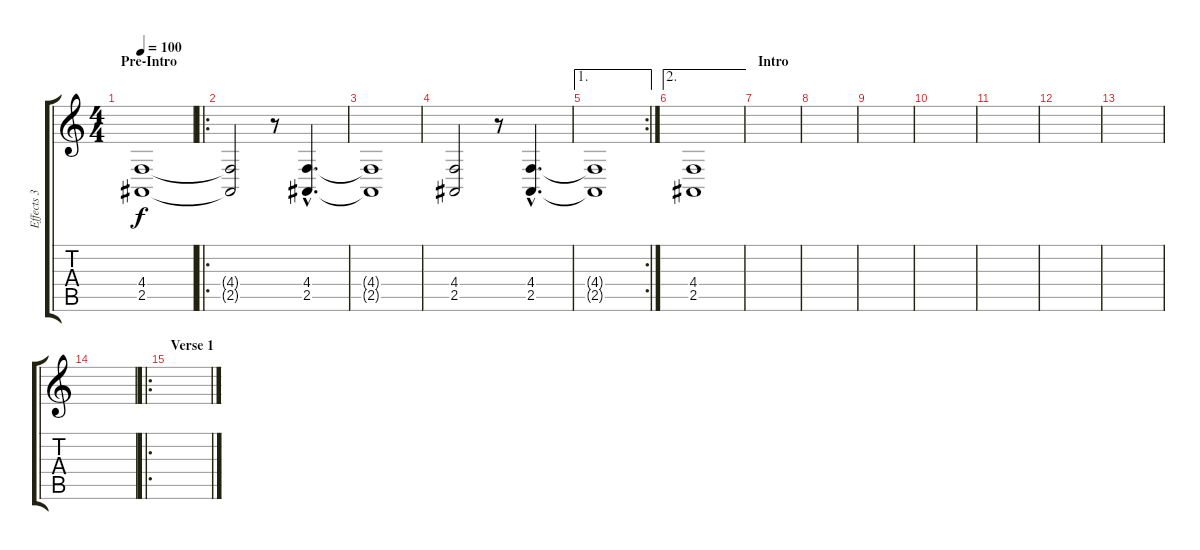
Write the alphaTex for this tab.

\track ("Effects 3" "Effects 3") {instrument choiraahs}
\staff {score tabs}
\tuning (Eb4 Bb3 Gb3 Db3 Ab2 Eb2) {hide}
\ts (4 4)
\section ("" "Pre-Intro")
\tempo 100
\clef g2
\ks c
(4.4 2.5).1{dy f instrument seashore} |
\ro
(4.4{t} 2.5{t}).2 r.8 (4.4{hac} 2.5{hac}).4{d} |
(4.4{t} 2.5{t}).1 |
(4.4 2.5).2 r.8 (4.4{hac} 2.5{hac}).4{d} |
\ae 1
\rc 2
(4.4{t} 2.5{t}).1 |
\ae 2
(4.4 2.5).1 |
\section ("" "Intro")
|
|
|
|
|
|
|
|
\ro
\section ("" "Verse 1")
